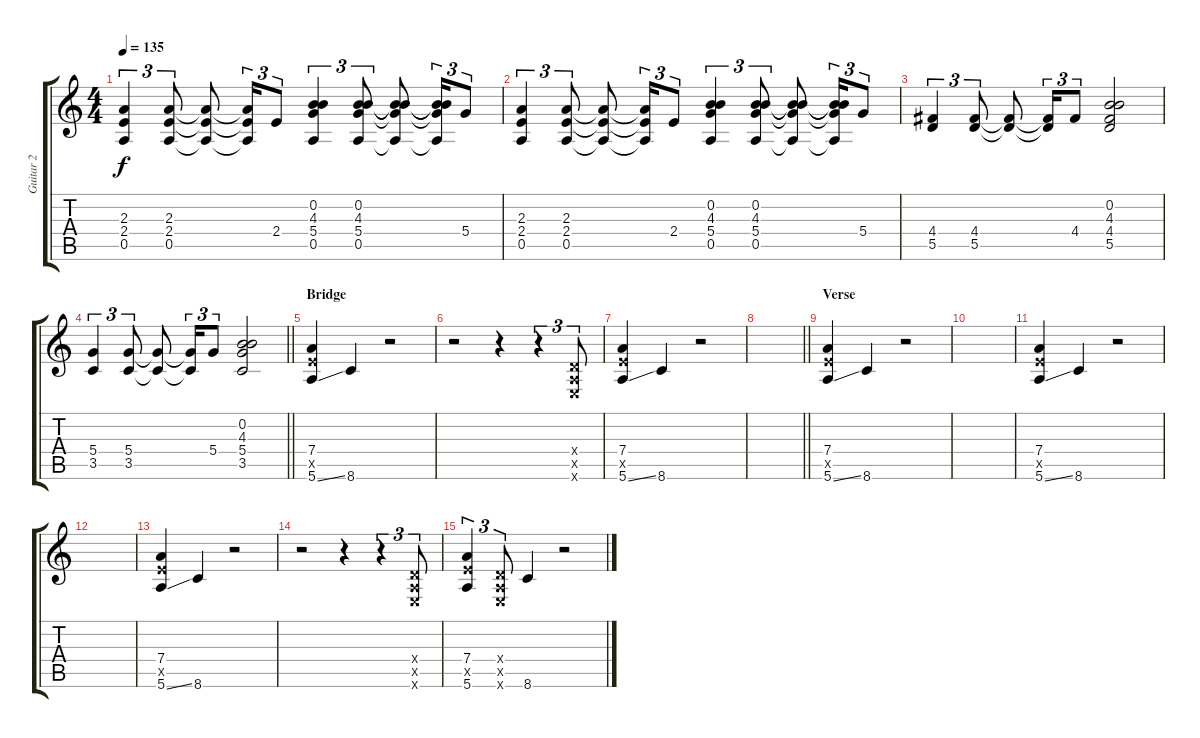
\track ("Guitar 2" "Guitar 2") {instrument distortionguitar}
\staff {score tabs}
\tuning (E4 B3 G3 D3 A2 E2) {hide}
\ts (4 4)
\tempo 135
\clef g2
\ks c
(2.3 2.4 0.5).4{tu (3 2) dy f} (2.3 2.4 0.5).8{tu (3 2)} (2.3{t} 2.4{t} 0.5{t}).8 (2.3{t} 2.4{t} 0.5{t}).16{tu (3 2)} 2.4.8{tu (3 2)} (0.2 4.3 5.4 0.5).4{tu (3 2)} (0.2 4.3 5.4 0.5).8{tu (3 2)} (0.2{t} 4.3{t} 5.4{t} 0.5{t}).8 (0.2{t} 4.3{t} 5.4{t} 0.5{t}).16{tu (3 2)} 5.4.8{tu (3 2)} |
(2.3 2.4 0.5).4{tu (3 2)} (2.3 2.4 0.5).8{tu (3 2)} (2.3{t} 2.4{t} 0.5{t}).8 (2.3{t} 2.4{t} 0.5{t}).16{tu (3 2)} 2.4.8{tu (3 2)} (0.2 4.3 5.4 0.5).4{tu (3 2)} (0.2 4.3 5.4 0.5).8{tu (3 2)} (0.2{t} 4.3{t} 5.4{t} 0.5{t}).8 (0.2{t} 4.3{t} 5.4{t} 0.5{t}).16{tu (3 2)} 5.4.8{tu (3 2)} |
(4.4 5.5).4{tu (3 2)} (4.4 5.5).8{tu (3 2)} (4.4{t} 5.5{t}).8 (4.4{t} 5.5{t}).16{tu (3 2)} 4.4.8{tu (3 2)} (0.2 4.3 4.4 5.5).2 |
\barLineRight lightlight
(5.4 3.5).4{tu (3 2)} (5.4 3.5).8{tu (3 2)} (5.4{t} 3.5{t}).8 (5.4{t} 3.5{t}).16{tu (3 2)} 5.4.8{tu (3 2)} (0.2 4.3 5.4 3.5).2 |
\section ("" "Bridge")
(7.4 7.5{x} 5.6{ss}).4 8.6.4 r.2 |
r.2 r.4 r.4{tu (3 2)} (0.4{x} 0.5{x} 0.6{x}).8{tu (3 2)} |
(7.4 7.5{x} 5.6{ss}).4 8.6.4 r.2 |
\barLineRight lightlight
|
\section ("" "Verse")
(7.4 7.5{x} 5.6{ss}).4 8.6.4 r.2 |
|
(7.4 7.5{x} 5.6{ss}).4 8.6.4 r.2 |
|
(7.4 7.5{x} 5.6{ss}).4 8.6.4 r.2 |
r.2 r.4 r.4{tu (3 2)} (0.4{x} 0.5{x} 0.6{x}).8{tu (3 2)} |
(7.4 7.5{x} 5.6).4{tu (3 2)} (0.4{x} 0.5{x} 0.6{x}).8{tu (3 2)} 8.6.4 r.2
